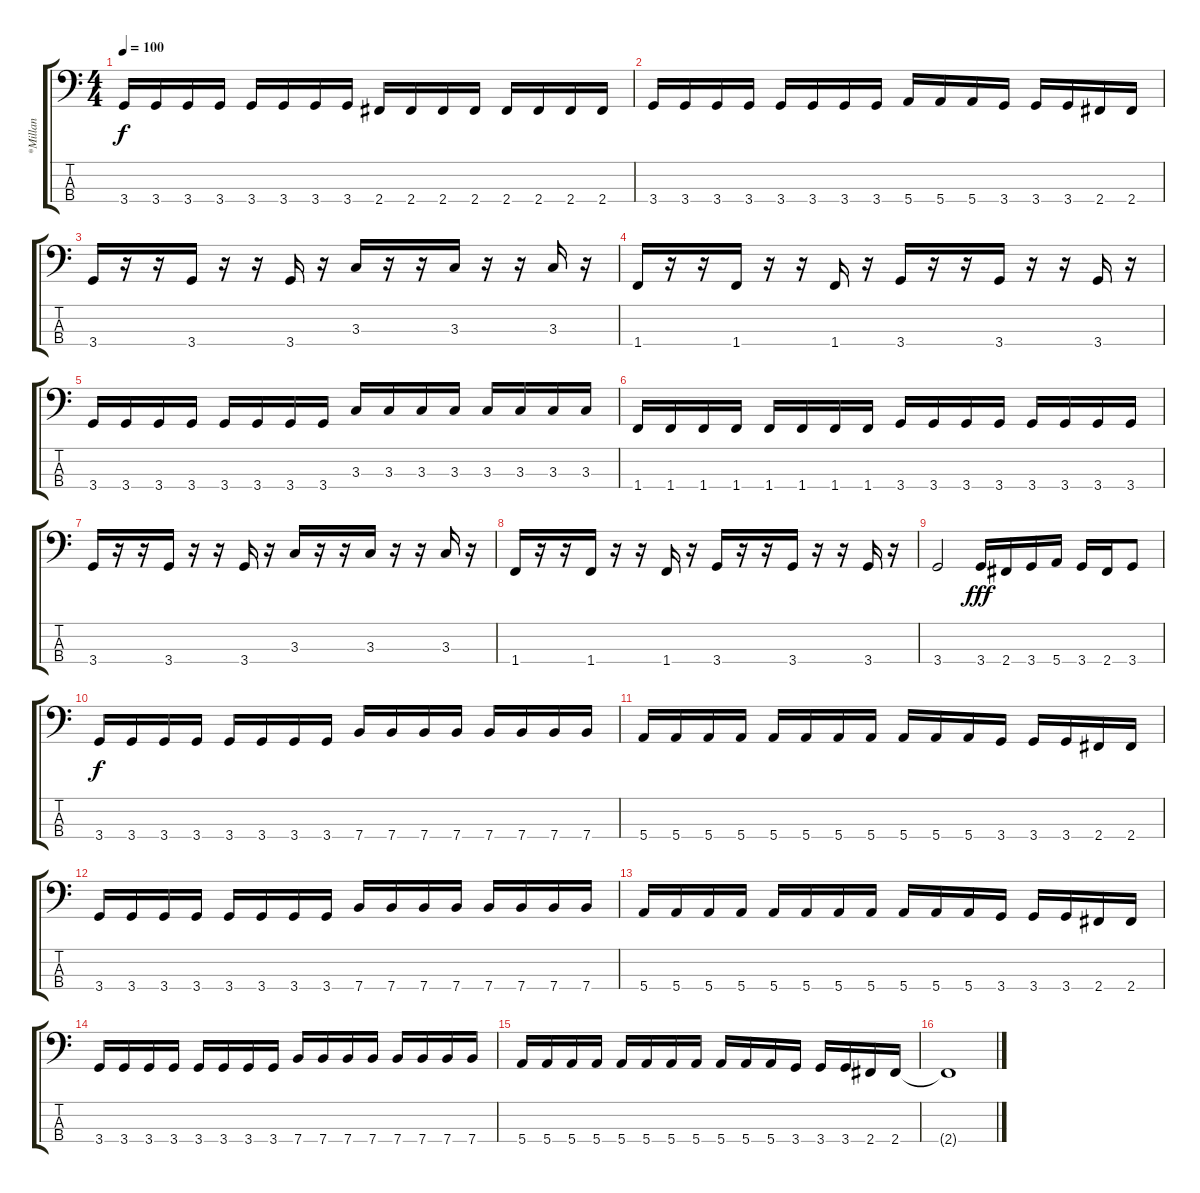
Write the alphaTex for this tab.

\track ("*Millan" "*Millan") {instrument electricbasspick}
\staff {score tabs}
\tuning (G2 D2 A1 E1) {hide}
\ts (4 4)
\tempo 100
\clef f4
\ks c
3.4.16{dy f} 3.4.16 3.4.16 3.4.16 3.4.16 3.4.16 3.4.16 3.4.16 2.4.16 2.4.16 2.4.16 2.4.16 2.4.16 2.4.16 2.4.16 2.4.16 |
3.4.16 3.4.16 3.4.16 3.4.16 3.4.16 3.4.16 3.4.16 3.4.16 5.4.16 5.4.16 5.4.16 3.4.16 3.4.16 3.4.16 2.4.16 2.4.16 |
3.4.16 r.16 r.16 3.4.16 r.16 r.16 3.4.16 r.16 3.3.16 r.16 r.16 3.3.16 r.16 r.16 3.3.16 r.16 |
1.4.16 r.16 r.16 1.4.16 r.16 r.16 1.4.16 r.16 3.4.16 r.16 r.16 3.4.16 r.16 r.16 3.4.16 r.16 |
3.4.16 3.4.16 3.4.16 3.4.16 3.4.16 3.4.16 3.4.16 3.4.16 3.3.16 3.3.16 3.3.16 3.3.16 3.3.16 3.3.16 3.3.16 3.3.16 |
1.4.16 1.4.16 1.4.16 1.4.16 1.4.16 1.4.16 1.4.16 1.4.16 3.4.16 3.4.16 3.4.16 3.4.16 3.4.16 3.4.16 3.4.16 3.4.16 |
3.4.16 r.16 r.16 3.4.16 r.16 r.16 3.4.16 r.16 3.3.16 r.16 r.16 3.3.16 r.16 r.16 3.3.16 r.16 |
1.4.16 r.16 r.16 1.4.16 r.16 r.16 1.4.16 r.16 3.4.16 r.16 r.16 3.4.16 r.16 r.16 3.4.16 r.16 |
3.4.2 3.4.16{dy fff} 2.4.16 3.4.16 5.4.16 3.4.16 2.4.16 3.4.8 |
3.4.16{dy f} 3.4.16 3.4.16 3.4.16 3.4.16 3.4.16 3.4.16 3.4.16 7.4.16 7.4.16 7.4.16 7.4.16 7.4.16 7.4.16 7.4.16 7.4.16 |
5.4.16 5.4.16 5.4.16 5.4.16 5.4.16 5.4.16 5.4.16 5.4.16 5.4.16 5.4.16 5.4.16 3.4.16 3.4.16 3.4.16 2.4.16 2.4.16 |
3.4.16 3.4.16 3.4.16 3.4.16 3.4.16 3.4.16 3.4.16 3.4.16 7.4.16 7.4.16 7.4.16 7.4.16 7.4.16 7.4.16 7.4.16 7.4.16 |
5.4.16 5.4.16 5.4.16 5.4.16 5.4.16 5.4.16 5.4.16 5.4.16 5.4.16 5.4.16 5.4.16 3.4.16 3.4.16 3.4.16 2.4.16 2.4.16 |
3.4.16 3.4.16 3.4.16 3.4.16 3.4.16 3.4.16 3.4.16 3.4.16 7.4.16 7.4.16 7.4.16 7.4.16 7.4.16 7.4.16 7.4.16 7.4.16 |
5.4.16 5.4.16 5.4.16 5.4.16 5.4.16 5.4.16 5.4.16 5.4.16 5.4.16 5.4.16 5.4.16 3.4.16 3.4.16 3.4.16 2.4.16 2.4.16 |
2.4{t}.1
